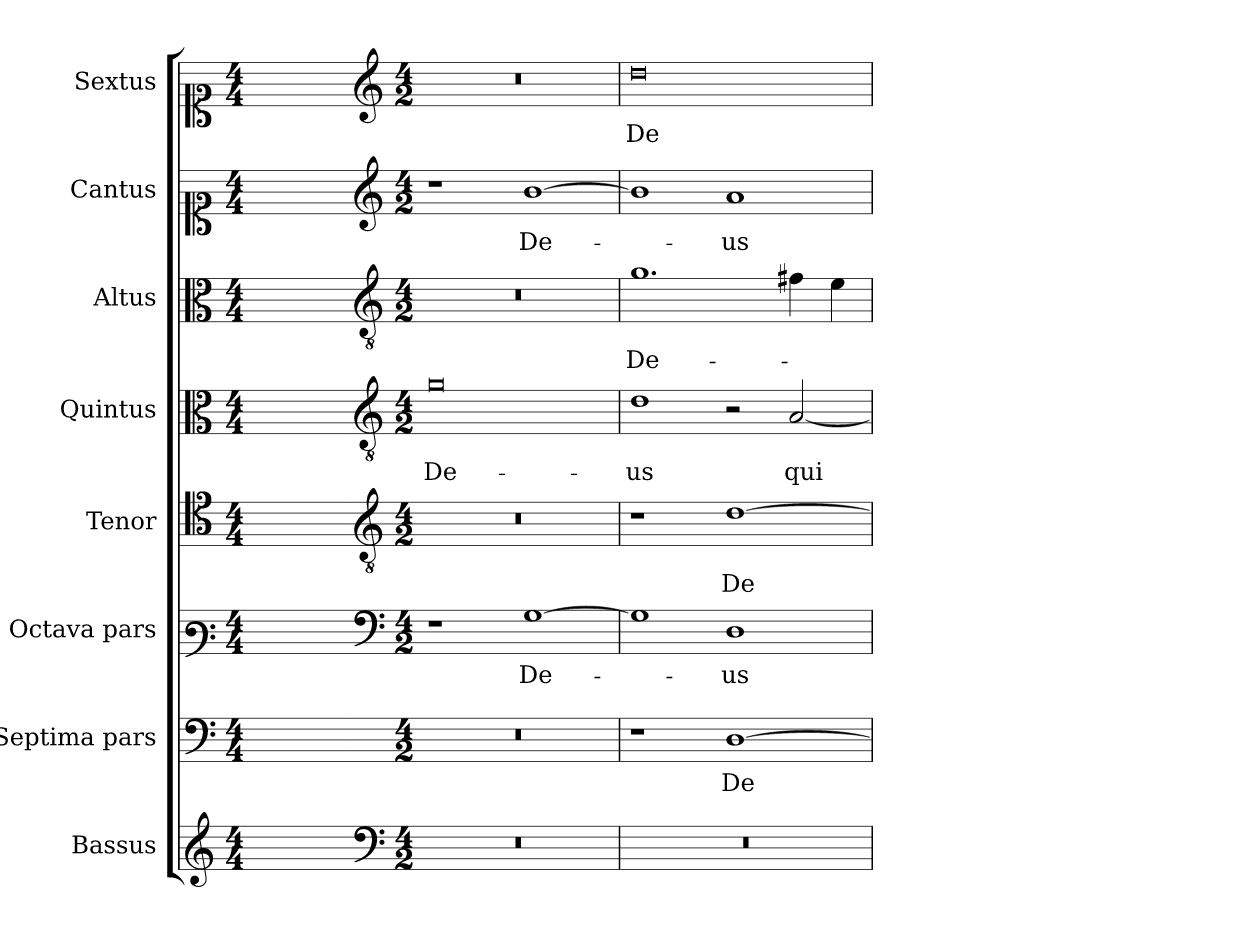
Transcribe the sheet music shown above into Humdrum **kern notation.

**kern	**kern	**text	**kern	**text	**kern	**text	**kern	**text	**kern	**text	**kern	**text	**kern	**text
*part8	*part7	*part7	*part6	*part6	*part5	*part5	*part4	*part4	*part3	*part3	*part2	*part2	*part1	*part1
*staff8	*staff7	*staff7	*staff6	*staff6	*staff5	*staff5	*staff4	*staff4	*staff3	*staff3	*staff2	*staff2	*staff1	*staff1
*I"Bassus	*I"Septima pars	*	*I"Octava pars	*	*I"Tenor	*	*I"Quintus	*	*I"Altus	*	*I"Cantus	*	*I"Sextus	*
*I'B.	*	*	*	*	*I'T.	*	*	*	*I'A.	*	*I'C.	*	*	*
*clefG2	*clefF4	*	*clefF3	*	*clefC4	*	*clefC3	*	*clefC3	*	*clefC1	*	*clefC1	*
*	*	*	*	*	*ITrd7c12	*	*ITrd7c12	*	*ITrd7c12	*	*	*	*	*
*k[]	*k[]	*	*k[]	*	*k[]	*	*k[]	*	*k[]	*	*k[]	*	*k[]	*
*C:	*C:	*	*C:	*	*C:	*	*C:	*	*C:	*	*C:	*	*C:	*
*M4/4	*M4/4	*	*M4/4	*	*M4/4	*	*M4/4	*	*M4/4	*	*M4/4	*	*M4/4	*
=1	=1	=1	=1	=1	=1	=1	=1	=1	=1	=1	=1	=1	=1	=1
1ryy	1ryy	.	1ryy	.	1ryy	.	1ryy	.	1ryy	.	1ryy	.	1ryy	.
=2-	=2-	=2-	=2-	=2-	=2-	=2-	=2-	=2-	=2-	=2-	=2-	=2-	=2-	=2-
*clefF4	*	*	*clefF4	*	*clefGv2	*	*clefGv2	*	*clefGv2	*	*clefG2	*	*clefG2	*
*M4/2	*M4/2	*	*M4/2	*	*M4/2	*	*M4/2	*	*M4/2	*	*M4/2	*	*M4/2	*
!LO:N:vis=1	!LO:N:vis=1	!	!	!	!LO:N:vis=1	!	!	!LO:LY:b	!LO:N:vis=1	!	!	!	!LO:N:vis=1	!
0r	0r	.	1r	.	0r	.	0G	De-	0r	.	1r	.	0r	.
!	!	!	!	!LO:LY:b	!	!	!	!	!	!	!	!LO:LY:b	!	!
.	.	.	[>1G	De-	.	.	.	.	.	.	[>1b	De-	.	.
=3	=3	=3	=3	=3	=3	=3	=3	=3	=3	=3	=3	=3	=3	=3
!LO:N:vis=1	!	!	!	!	!	!	!	!LO:LY:b	!	!LO:LY:b	!	!	!	!LO:LY:b
0r	1r	.	1G]	.	1r	.	1D	-us	1.G	De-	1b]	.	0dd	De-
!	!	!LO:LY:b	!	!LO:LY:b	!	!LO:LY:b	!	!	!	!	!	!LO:LY:b	!	!
.	[>1D	De-	1D	-us	[>1D	De-	2r	.	.	.	1a	-us	.	.
!	!	!	!	!	!	!	!	!LO:LY:b	!	!	!	!	!	!
.	.	.	.	.	.	.	[<2AA/	qui	4F#X\	.	.	.	.	.
.	.	.	.	.	.	.	.	.	4E\	.	.	.	.	.
=	=	=	=	=	=	=	=	=	=	=	=	=	=	=
*-	*-	*-	*-	*-	*-	*-	*-	*-	*-	*-	*-	*-	*-	*-
